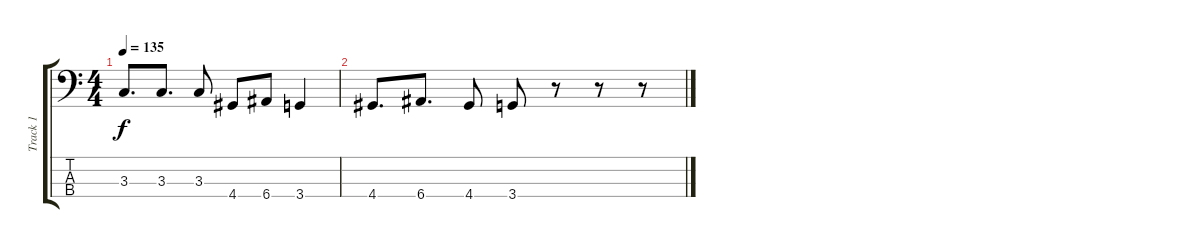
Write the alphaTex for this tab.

\track ("Track 1" "Track 1") {mute instrument electricbassfinger}
\staff {score tabs}
\tuning (G2 D2 A1 E1) {hide}
\ts (4 4)
\tempo 135
\clef f4
\ks c
3.3.8{d dy f} 3.3.8{d} 3.3.8 4.4.8 6.4.8 3.4.4 |
4.4.8{d} 6.4.8{d} 4.4.8 3.4.8 r.8 r.8 r.8
